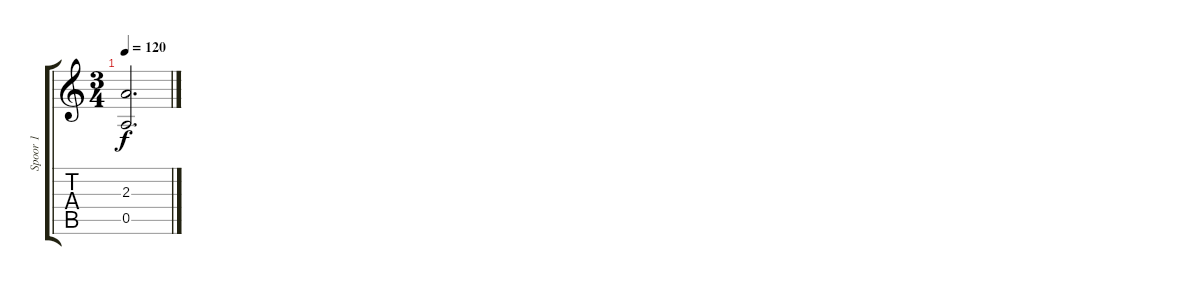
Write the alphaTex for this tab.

\track ("Spoor 1" "Spoor 1") {instrument acousticguitarsteel}
\staff {score tabs}
\tuning (E4 B3 G3 D3 A2 E2) {hide}
\ts (3 4)
\tempo 120
\clef g2
\ks c
(2.3 0.5).2{d dy f}
